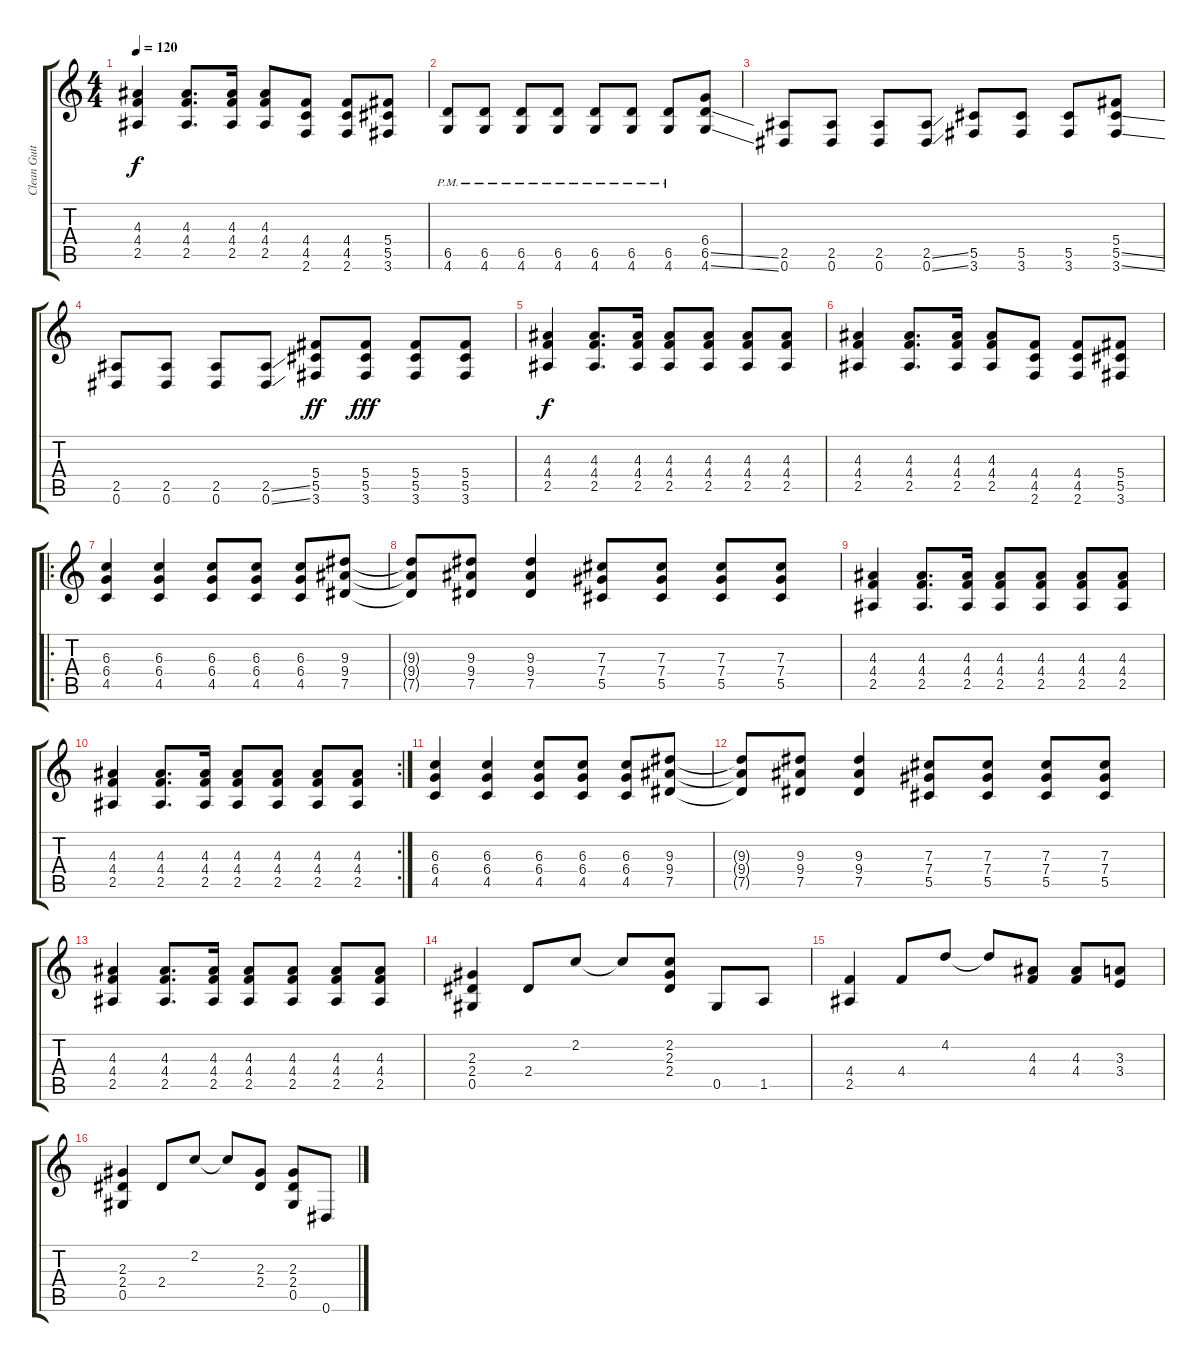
\track ("Clean Guitar" "Clean Guit") {instrument electricguitarmuted}
\staff {score tabs}
\tuning (Eb4 Bb3 Gb3 Db3 Ab2 Eb2) {hide}
\ts (4 4)
\tempo 120
\clef g2
\ks c
(4.3 4.4 2.5).4{dy f} (4.3 4.4 2.5).8{d} (4.3 4.4 2.5).16 (4.3 4.4 2.5).8 (4.4 4.5 2.6).8 (4.4 4.5 2.6).8 (5.4 5.5 3.6).8 |
(6.5{pm} 4.6{pm}).8{instrument electricguitarmuted} (6.5{pm} 4.6{pm}).8 (6.5{pm} 4.6{pm}).8 (6.5{pm} 4.6{pm}).8 (6.5{pm} 4.6{pm}).8 (6.5{pm} 4.6{pm}).8 (6.5{pm} 4.6{pm}).8 (6.4 6.5{ss} 4.6{ss}).8 |
(2.5 0.6).8 (2.5 0.6).8 (2.5 0.6).8 (2.5{ss} 0.6{ss}).8 (5.5 3.6).8 (5.5 3.6).8 (5.5 3.6).8 (5.4 5.5{ss} 3.6{ss}).8 |
(2.5 0.6).8 (2.5 0.6).8 (2.5 0.6).8 (2.5{ss} 0.6{ss}).8 (5.4 5.5 3.6).8{dy ff} (5.4 5.5 3.6).8{dy fff} (5.4 5.5 3.6).8 (5.4 5.5 3.6).8 |
(4.3 4.4 2.5).4{dy f instrument distortionguitar} (4.3 4.4 2.5).8{d} (4.3 4.4 2.5).16 (4.3 4.4 2.5).8 (4.3 4.4 2.5).8 (4.3 4.4 2.5).8 (4.3 4.4 2.5).8 |
(4.3 4.4 2.5).4 (4.3 4.4 2.5).8{d} (4.3 4.4 2.5).16 (4.3 4.4 2.5).8 (4.4 4.5 2.6).8 (4.4 4.5 2.6).8 (5.4 5.5 3.6).8 |
\ro
(6.3 6.4 4.5).4{instrument overdrivenguitar} (6.3 6.4 4.5).4 (6.3 6.4 4.5).8 (6.3 6.4 4.5).8 (6.3 6.4 4.5).8 (9.3 9.4 7.5).8 |
(9.3{t} 9.4{t} 7.5{t}).8 (9.3 9.4 7.5).8 (9.3 9.4 7.5).4 (7.3 7.4 5.5).8 (7.3 7.4 5.5).8 (7.3 7.4 5.5).8 (7.3 7.4 5.5).8 |
(4.3 4.4 2.5).4 (4.3 4.4 2.5).8{d} (4.3 4.4 2.5).16 (4.3 4.4 2.5).8 (4.3 4.4 2.5).8 (4.3 4.4 2.5).8 (4.3 4.4 2.5).8 |
\rc 2
(4.3 4.4 2.5).4 (4.3 4.4 2.5).8{d} (4.3 4.4 2.5).16 (4.3 4.4 2.5).8 (4.3 4.4 2.5).8 (4.3 4.4 2.5).8 (4.3 4.4 2.5).8 |
(6.3 6.4 4.5).4{instrument overdrivenguitar} (6.3 6.4 4.5).4 (6.3 6.4 4.5).8 (6.3 6.4 4.5).8 (6.3 6.4 4.5).8 (9.3 9.4 7.5).8 |
(9.3{t} 9.4{t} 7.5{t}).8 (9.3 9.4 7.5).8 (9.3 9.4 7.5).4 (7.3 7.4 5.5).8 (7.3 7.4 5.5).8 (7.3 7.4 5.5).8 (7.3 7.4 5.5).8 |
(4.3 4.4 2.5).4 (4.3 4.4 2.5).8{d} (4.3 4.4 2.5).16 (4.3 4.4 2.5).8 (4.3 4.4 2.5).8 (4.3 4.4 2.5).8 (4.3 4.4 2.5).8 |
(2.3 2.4 0.5).4 2.4.8 2.2.8 2.2{t}.8 (2.2 2.3 2.4).8 0.5.8 1.5.8 |
(4.4 2.5).4 4.4.8 4.2.8 4.2{t}.8 (4.3 4.4).8 (4.3 4.4).8 (3.3 3.4).8 |
(2.3 2.4 0.5).4 2.4.8 2.2.8 2.2{t}.8 (2.3 2.4).8 (2.3 2.4 0.5).8 0.6.8
